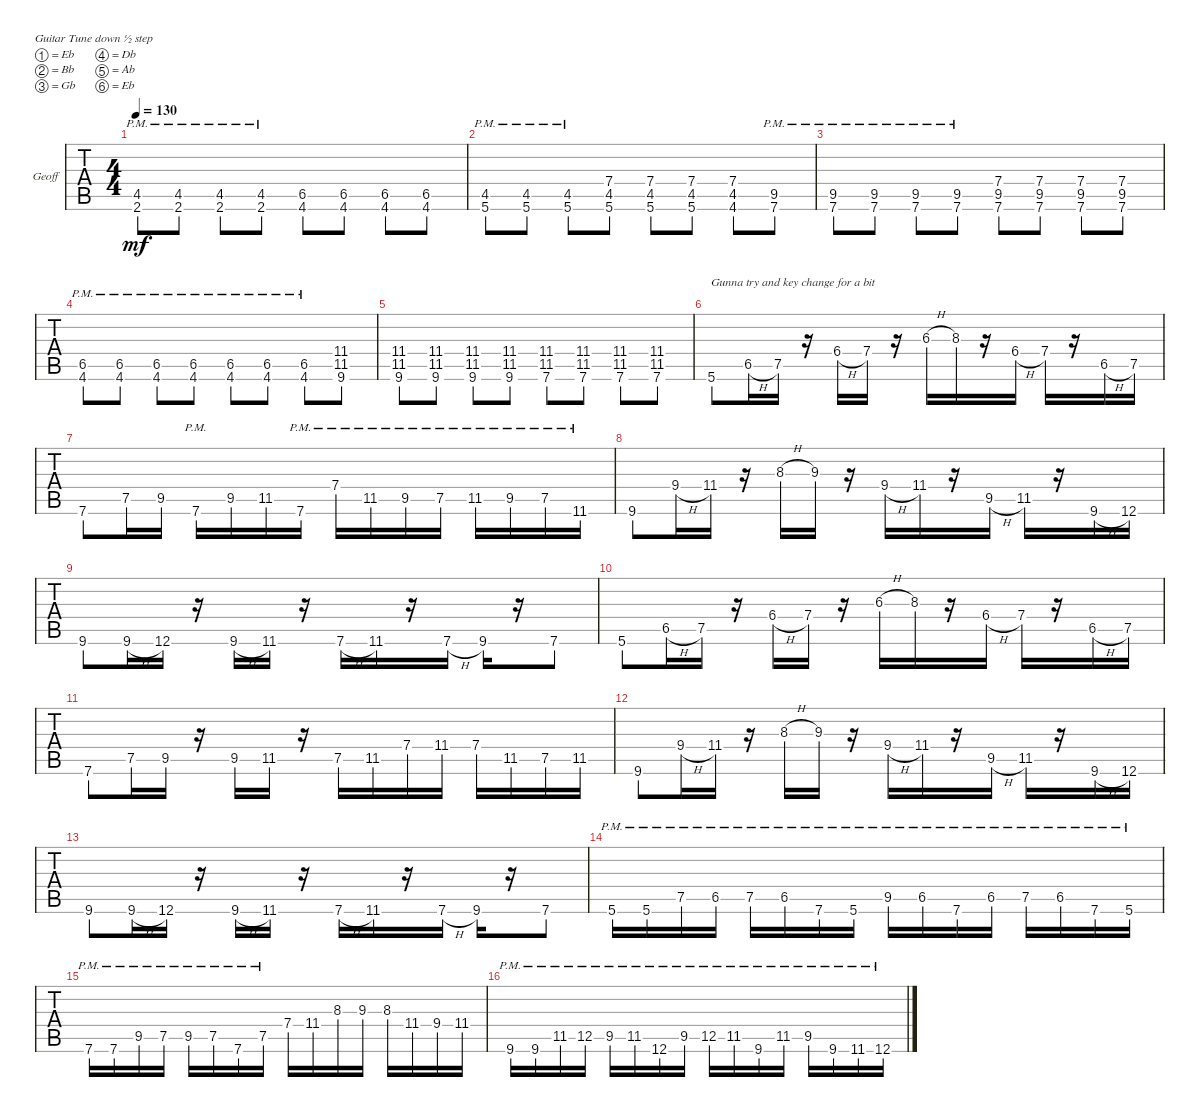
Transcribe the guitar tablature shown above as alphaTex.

\defaultSystemsLayout 4
\bracketExtendMode groupsimilarinstruments
\firstSystemTrackNameOrientation horizontal
\otherSystemsTrackNameOrientation horizontal
\track ("Geoff" "Geoff") {instrument acousticguitarsteel}
\staff {tabs}
\tuning (Eb4 Bb3 Gb3 Db3 Ab2 Eb2)
\ts (4 4)
\tempo 130
\clef g2
\ks c
(2.6{pm} 4.5{pm}).8{dy mf} (2.6{pm} 4.5{pm}).8 (2.6{pm} 4.5{pm}).8 (2.6{pm} 4.5{pm}).8 (4.6 6.5).8 (4.6 6.5).8 (4.6 6.5).8 (4.6 6.5).8 |
(5.6{pm} 4.5{pm}).8 (5.6{pm} 4.5{pm}).8 (5.6{pm} 4.5{pm}).8 (5.6 4.5 7.4).8 (5.6 4.5 7.4).8 (5.6 4.5 7.4).8 (4.6 4.5 7.4).8 (7.6{pm} 9.5{pm}).8 |
(7.6{pm} 9.5{pm}).8 (7.6{pm} 9.5{pm}).8 (7.6{pm} 9.5{pm}).8 (7.6{pm} 9.5{pm}).8 (7.6 9.5 7.4).8 (7.6 9.5 7.4).8 (7.6 9.5 7.4).8 (7.6 9.5 7.4).8 |
(4.6{pm} 6.5{pm}).8 (4.6{pm} 6.5{pm}).8 (4.6{pm} 6.5{pm}).8 (4.6{pm} 6.5{pm}).8 (4.6{pm} 6.5{pm}).8 (4.6{pm} 6.5{pm}).8 (4.6{pm} 6.5{pm}).8 (9.6 11.5 11.4).8 |
(9.6 11.5 11.4).8 (9.6 11.5 11.4).8 (9.6 11.5 11.4).8 (9.6 11.5 11.4).8 (7.6 11.5 11.4).8 (7.6 11.5 11.4).8 (7.6 11.5 11.4).8 (7.6 11.5 11.4).8 |
5.6.8{txt "Gunna try and key change for a bit"} 6.5{h}.16 7.5.16 r.16 6.4{h}.16 7.4.16 r.16 6.3{h}.16 8.3.16 r.16 6.4{h}.16 7.4.16 r.16 6.5{h}.16 7.5.16 |
7.6.8 7.5.16 9.5.16 7.6{pm}.16 9.5.16 11.5.16 7.6{pm}.16 7.4{pm}.16 11.5{pm}.16 9.5{pm}.16 7.5{pm}.16 11.5{pm}.16 9.5{pm}.16 7.5{pm}.16 11.6{pm}.16 |
9.6.8 9.4{h}.16 11.4.16 r.16 8.3{h}.16 9.3.16 r.16 9.4{h}.16 11.4.16 r.16 9.5{h}.16 11.5.16 r.16 9.6{h}.16 12.6.16 |
9.6.8 9.6{h}.16 12.6.16 r.16 9.6{h}.16 11.6.16 r.16 7.6{h}.16 11.6.16 r.16 7.6{h}.16 9.6.16 r.16 7.6.8 |
5.6.8 6.5{h}.16 7.5.16 r.16 6.4{h}.16 7.4.16 r.16 6.3{h}.16 8.3.16 r.16 6.4{h}.16 7.4.16 r.16 6.5{h}.16 7.5.16 |
7.6.8 7.5.16 9.5.16 r.16 9.5.16 11.5.16 r.16 7.5.16 11.5.16 7.4.16 11.4.16 7.4.16 11.5.16 7.5.16 11.5.16 |
9.6.8 9.4{h}.16 11.4.16 r.16 8.3{h}.16 9.3.16 r.16 9.4{h}.16 11.4.16 r.16 9.5{h}.16 11.5.16 r.16 9.6{h}.16 12.6.16 |
9.6.8 9.6{h}.16 12.6.16 r.16 9.6{h}.16 11.6.16 r.16 7.6{h}.16 11.6.16 r.16 7.6{h}.16 9.6.16 r.16 7.6.8 |
5.6{pm}.16 5.6{pm}.16 7.5{pm}.16 6.5{pm}.16 7.5{pm}.16 6.5{pm}.16 7.6{pm}.16 5.6{pm}.16 9.5{pm}.16 6.5{pm}.16 7.6{pm}.16 6.5{pm}.16 7.5{pm}.16 6.5{pm}.16 7.6{pm}.16 5.6{pm}.16 |
7.6{pm}.16 7.6{pm}.16 9.5{pm}.16 7.5{pm}.16 9.5{pm}.16 7.5{pm}.16 7.6{pm}.16 7.5{pm}.16 7.4.16 11.4.16 8.3.16 9.3.16 8.3.16 11.4.16 9.4.16 11.4.16 |
9.6{pm}.16 9.6{pm}.16 11.5{pm}.16 12.5{pm}.16 9.5{pm}.16 11.5{pm}.16 12.6{pm}.16 9.5{pm}.16 12.5{pm}.16 11.5{pm}.16 9.6{pm}.16 11.5{pm}.16 9.5{pm}.16 9.6{pm}.16 11.6{pm}.16 12.6{pm}.16
